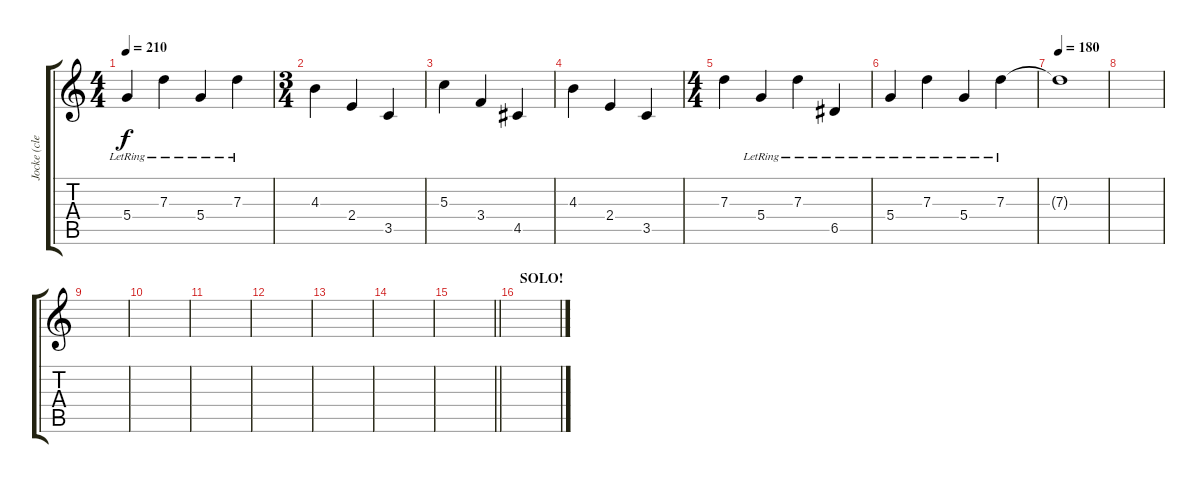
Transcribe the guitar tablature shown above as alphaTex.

\track ("Jocke (clean)" "Jocke (cle") {instrument acousticguitarsteel}
\staff {score tabs}
\tuning (E4 B3 G3 D3 A2 D2) {hide}
\ts (4 4)
\tempo 210
\clef g2
\ks c
5.4{lr}.4{dy f} 7.3{lr}.4 5.4{lr}.4 7.3{lr}.4 |
\ts (3 4)
4.3.4 2.4.4 3.5.4 |
5.3.4 3.4.4 4.5.4 |
4.3.4 2.4.4 3.5.4 |
\ts (4 4)
7.3.4 5.4{lr}.4 7.3{lr}.4 6.5{lr}.4 |
5.4{lr}.4 7.3{lr}.4 5.4{lr}.4 7.3{lr}.4 |
\tempo 180
7.3{t}.1 |
|
|
|
|
|
|
|
\barLineRight lightlight
|
\section ("" "SOLO!")
